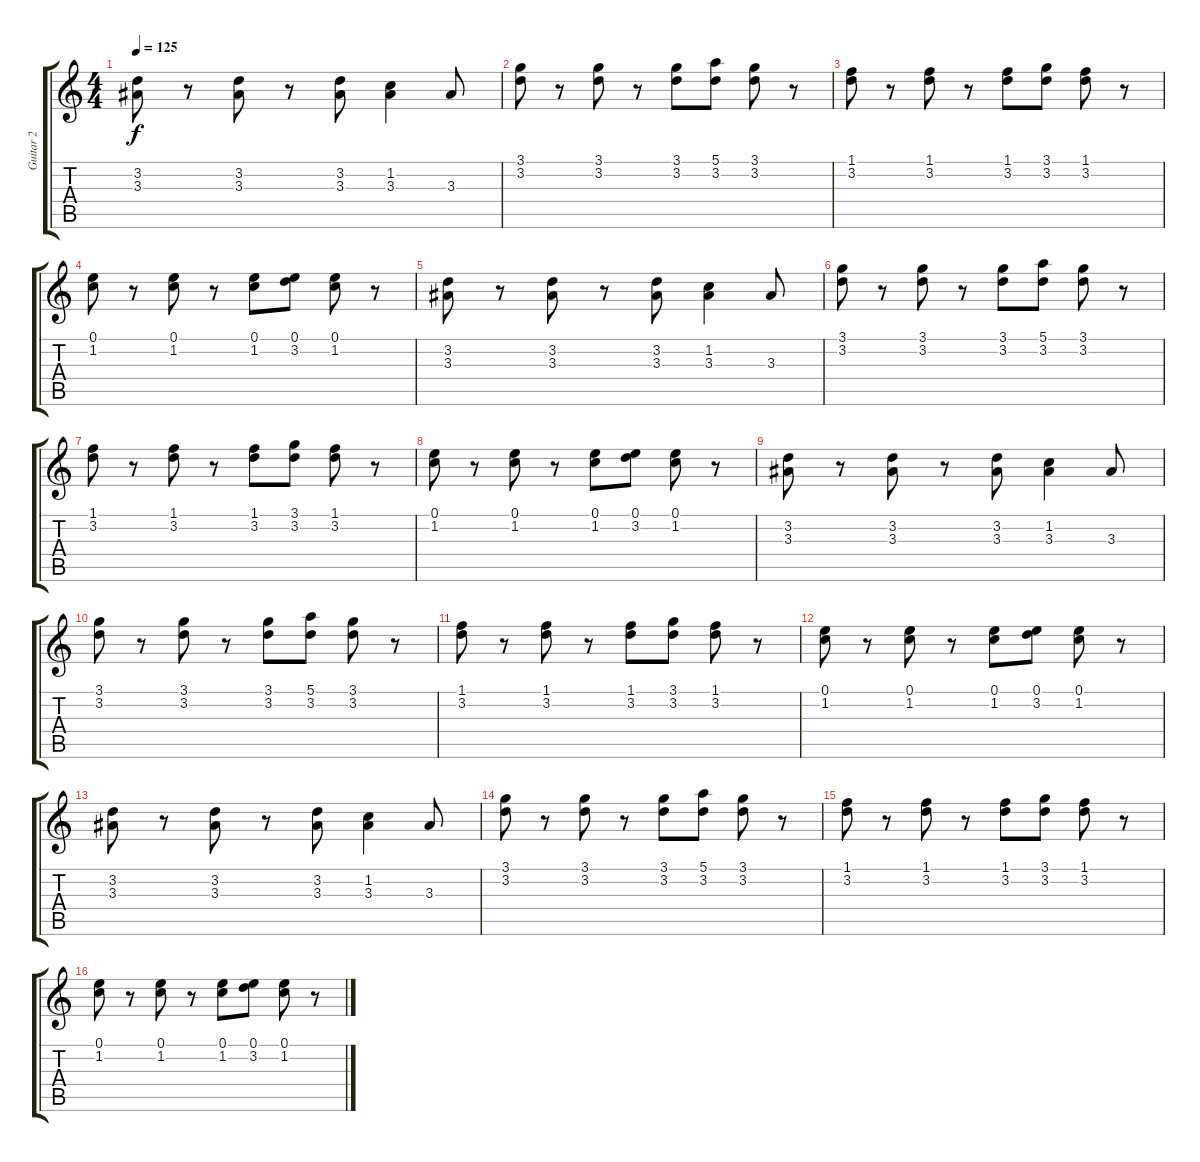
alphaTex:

\track ("Guitar 2" "Guitar 2") {instrument electricguitarclean}
\staff {score tabs}
\tuning (E4 B3 G3 D3 A2 E2) {hide}
\ts (4 4)
\tempo 125
\clef g2
\ks c
(3.2 3.3).8{dy f} r.8 (3.2 3.3).8 r.8 (3.2 3.3).8 (1.2 3.3).4 3.3.8 |
(3.1 3.2).8 r.8 (3.1 3.2).8 r.8 (3.1 3.2).8 (5.1 3.2).8 (3.1 3.2).8 r.8 |
(1.1 3.2).8 r.8 (1.1 3.2).8 r.8 (1.1 3.2).8 (3.1 3.2).8 (1.1 3.2).8 r.8 |
(0.1 1.2).8 r.8 (0.1 1.2).8 r.8 (0.1 1.2).8 (0.1 3.2).8 (0.1 1.2).8 r.8 |
(3.2 3.3).8 r.8 (3.2 3.3).8 r.8 (3.2 3.3).8 (1.2 3.3).4 3.3.8 |
(3.1 3.2).8 r.8 (3.1 3.2).8 r.8 (3.1 3.2).8 (5.1 3.2).8 (3.1 3.2).8 r.8 |
(1.1 3.2).8 r.8 (1.1 3.2).8 r.8 (1.1 3.2).8 (3.1 3.2).8 (1.1 3.2).8 r.8 |
(0.1 1.2).8 r.8 (0.1 1.2).8 r.8 (0.1 1.2).8 (0.1 3.2).8 (0.1 1.2).8 r.8 |
(3.2 3.3).8 r.8 (3.2 3.3).8 r.8 (3.2 3.3).8 (1.2 3.3).4 3.3.8 |
(3.1 3.2).8 r.8 (3.1 3.2).8 r.8 (3.1 3.2).8 (5.1 3.2).8 (3.1 3.2).8 r.8 |
(1.1 3.2).8 r.8 (1.1 3.2).8 r.8 (1.1 3.2).8 (3.1 3.2).8 (1.1 3.2).8 r.8 |
(0.1 1.2).8 r.8 (0.1 1.2).8 r.8 (0.1 1.2).8 (0.1 3.2).8 (0.1 1.2).8 r.8 |
(3.2 3.3).8 r.8 (3.2 3.3).8 r.8 (3.2 3.3).8 (1.2 3.3).4 3.3.8 |
(3.1 3.2).8 r.8 (3.1 3.2).8 r.8 (3.1 3.2).8 (5.1 3.2).8 (3.1 3.2).8 r.8 |
(1.1 3.2).8 r.8 (1.1 3.2).8 r.8 (1.1 3.2).8 (3.1 3.2).8 (1.1 3.2).8 r.8 |
(0.1 1.2).8 r.8 (0.1 1.2).8 r.8 (0.1 1.2).8 (0.1 3.2).8 (0.1 1.2).8 r.8
